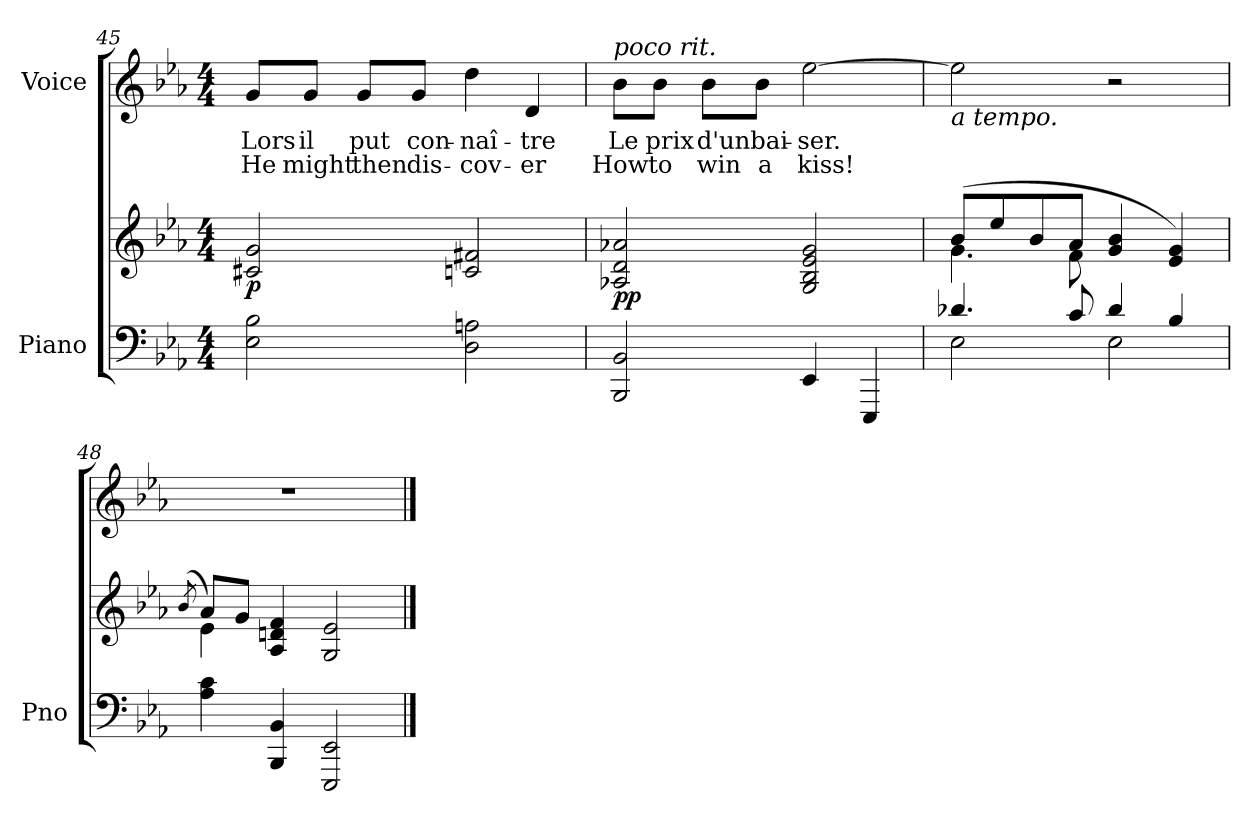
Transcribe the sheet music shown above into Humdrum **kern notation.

**kern	**kern	**dynam	**kern	**text	**text	**dynam
*part2	*part2	*part2	*part1	*part1	*part1	*part1
*staff3	*staff2	*staff2/3	*staff1	*staff1	*staff1	*staff1
*I"Piano	*	*	*I"Voice	*	*	*
*I'Pno	*	*	*	*	*	*
*clefF4	*clefG2	*	*clefG2	*	*	*
*k[b-e-a-]	*k[b-e-a-]	*	*k[b-e-a-]	*	*	*
*M4/4	*M4/4	*	*M4/4	*	*	*
=45	=45	=45	=45	=45	=45	=45
!	!	!LO:DY:b	!	!	!	!LO:DY:b
!	!	!	!	!	!	!LO:DY:n=1:b
2E-\ 2B-\	2c#X/ 2g/	p	8g/L	Lors	He	p other-dynamics
.	.	.	8g/J	il	might	.
.	.	.	8g/L	put	then	.
.	.	.	8g/J	con-	dis-	.
2D\ 2An\	2cn/ 2f#X/	.	4dd\	-naî-	-cov-	.
.	.	.	4d/	-tre	-er	.
=46	=46	=46	=46	=46	=46	=46
!	!	!	!LO:TX:i:t=poco rit.	!	!	!
!	!	!LO:DY:b	!	!	!	!
2BBB-/ 2BB-/	2A-X/ 2d/ 2a-X/	pp	8b-\L	Le	How	.
.	.	.	8b-\J	prix	to	.
.	.	.	8b-\L	d'un	win	.
.	.	.	8b-\J	bai-	a	.
4EE-/	2G/ 2B-/ 2e-/ 2g/	.	[2ee-\	-ser.	kiss!	.
4EEE-/	.	.	.	.	.	.
=47	=47	=47	=47	=47	=47	=47
*^	*^	*	*	*	*	*
!	!	!	!	!	!LO:TX:b:i:t=a tempo.	!	!	!
4.d-X/	2E-\	(8b-/L	4.g\	.	2ee-\]	.	.	.
.	.	8ee-/	.	.	.	.	.	.
.	.	8b-/	.	.	.	.	.	.
8c/	.	8a-/J	8f\	.	.	.	.	.
4d-/	2E-\	4g/ 4b-/	2ryy	.	2r	.	.	.
4B-/	.	4e-/ 4g/)	.	.	.	.	.	.
*v	*v	*	*	*	*	*	*	*
=48	=48	=48	=48	=48	=48	=48	=48
.	(8qb-/	.	.	.	.	.	.
4A-\ 4c\	8a-/L)	4e-\	.	1r	.	.	.
.	8g/J	.	.	.	.	.	.
4BBB-/ 4BB-/	4A-/ 4dn/ 4f/	2.ryy	.	.	.	.	.
2EEE-/ 2EE-/	2G/ 2e-/	.	.	.	.	.	.
*	*v	*v	*	*	*	*	*
==	==	==	==	==	==	==
*-	*-	*-	*-	*-	*-	*-
